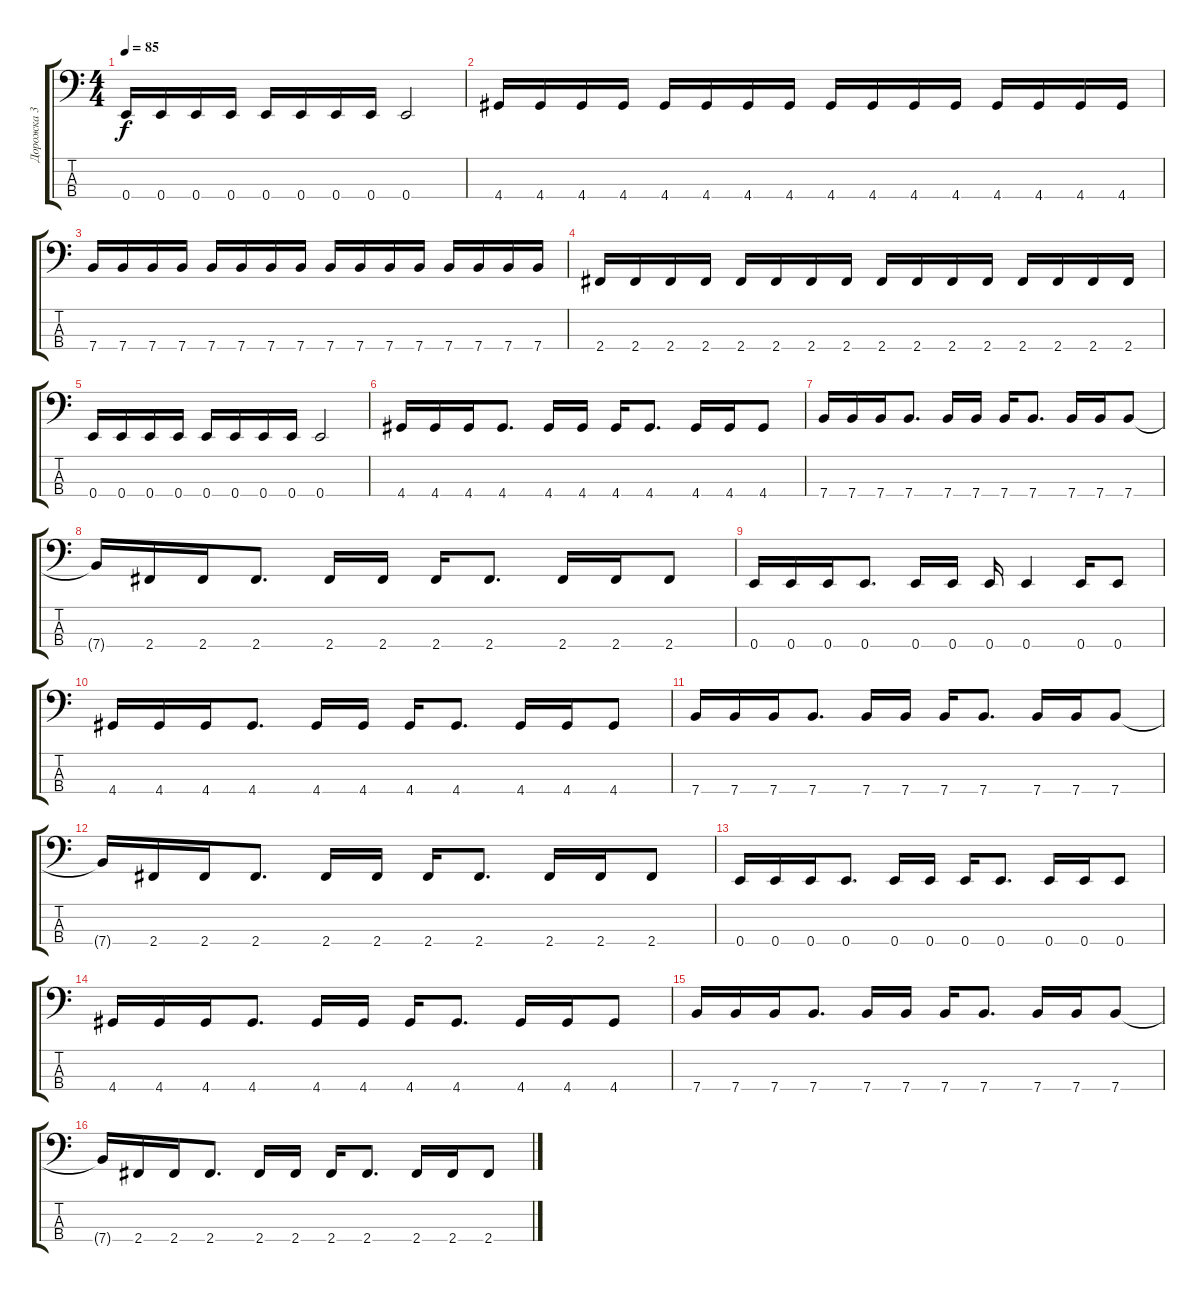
\track ("Дорожка 3" "Дорожка 3") {instrument electricbassfinger}
\staff {score tabs}
\tuning (G2 D2 A1 E1) {hide}
\ts (4 4)
\tempo 85
\clef f4
\ks c
0.4.16{dy f} 0.4.16 0.4.16 0.4.16 0.4.16 0.4.16 0.4.16 0.4.16 0.4.2 |
4.4.16 4.4.16 4.4.16 4.4.16 4.4.16 4.4.16 4.4.16 4.4.16 4.4.16 4.4.16 4.4.16 4.4.16 4.4.16 4.4.16 4.4.16 4.4.16 |
7.4.16 7.4.16 7.4.16 7.4.16 7.4.16 7.4.16 7.4.16 7.4.16 7.4.16 7.4.16 7.4.16 7.4.16 7.4.16 7.4.16 7.4.16 7.4.16 |
2.4.16 2.4.16 2.4.16 2.4.16 2.4.16 2.4.16 2.4.16 2.4.16 2.4.16 2.4.16 2.4.16 2.4.16 2.4.16 2.4.16 2.4.16 2.4.16 |
0.4.16 0.4.16 0.4.16 0.4.16 0.4.16 0.4.16 0.4.16 0.4.16 0.4.2 |
4.4.16 4.4.16 4.4.16 4.4.8{d} 4.4.16 4.4.16 4.4.16 4.4.8{d} 4.4.16 4.4.16 4.4.8 |
7.4.16 7.4.16 7.4.16 7.4.8{d} 7.4.16 7.4.16 7.4.16 7.4.8{d} 7.4.16 7.4.16 7.4.8 |
7.4{t}.16 2.4.16 2.4.16 2.4.8{d} 2.4.16 2.4.16 2.4.16 2.4.8{d} 2.4.16 2.4.16 2.4.8 |
0.4.16 0.4.16 0.4.16 0.4.8{d} 0.4.16 0.4.16 0.4.16 0.4.4 0.4.16 0.4.8 |
4.4.16 4.4.16 4.4.16 4.4.8{d} 4.4.16 4.4.16 4.4.16 4.4.8{d} 4.4.16 4.4.16 4.4.8 |
7.4.16 7.4.16 7.4.16 7.4.8{d} 7.4.16 7.4.16 7.4.16 7.4.8{d} 7.4.16 7.4.16 7.4.8 |
7.4{t}.16 2.4.16 2.4.16 2.4.8{d} 2.4.16 2.4.16 2.4.16 2.4.8{d} 2.4.16 2.4.16 2.4.8 |
0.4.16 0.4.16 0.4.16 0.4.8{d} 0.4.16 0.4.16 0.4.16 0.4.8{d} 0.4.16 0.4.16 0.4.8 |
4.4.16 4.4.16 4.4.16 4.4.8{d} 4.4.16 4.4.16 4.4.16 4.4.8{d} 4.4.16 4.4.16 4.4.8 |
7.4.16 7.4.16 7.4.16 7.4.8{d} 7.4.16 7.4.16 7.4.16 7.4.8{d} 7.4.16 7.4.16 7.4.8 |
7.4{t}.16 2.4.16 2.4.16 2.4.8{d} 2.4.16 2.4.16 2.4.16 2.4.8{d} 2.4.16 2.4.16 2.4.8
